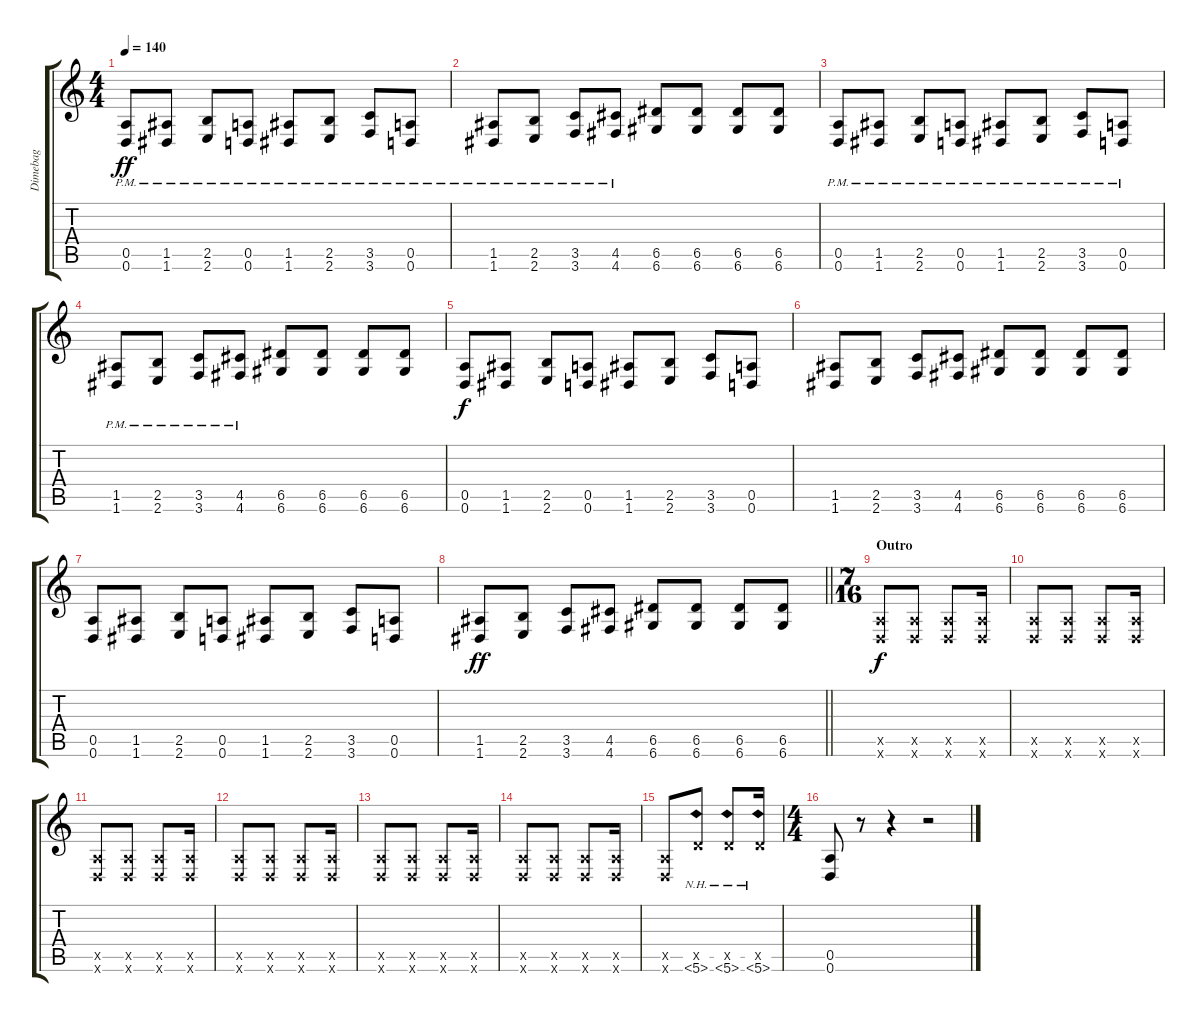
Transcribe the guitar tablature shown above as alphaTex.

\track ("Dimebag" "Dimebag") {instrument distortionguitar}
\staff {score tabs}
\tuning (E4 B3 G3 D3 A2 D2) {hide}
\ts (4 4)
\tempo 140
\clef g2
\ks c
(0.5{pm} 0.6{pm}).8{dy ff} (1.5{pm} 1.6{pm}).8 (2.5{pm} 2.6{pm}).8 (0.5{pm} 0.6{pm}).8 (1.5{pm} 1.6{pm}).8 (2.5{pm} 2.6{pm}).8 (3.5{pm} 3.6{pm}).8 (0.5{pm} 0.6{pm}).8 |
(1.5{pm} 1.6{pm}).8 (2.5{pm} 2.6{pm}).8 (3.5{pm} 3.6{pm}).8 (4.5{pm} 4.6{pm}).8 (6.5 6.6).8 (6.5 6.6).8 (6.5 6.6).8 (6.5 6.6).8 |
(0.5{pm} 0.6{pm}).8 (1.5{pm} 1.6{pm}).8 (2.5{pm} 2.6{pm}).8 (0.5{pm} 0.6{pm}).8 (1.5{pm} 1.6{pm}).8 (2.5{pm} 2.6{pm}).8 (3.5{pm} 3.6{pm}).8 (0.5{pm} 0.6{pm}).8 |
(1.5{pm} 1.6{pm}).8 (2.5{pm} 2.6{pm}).8 (3.5{pm} 3.6{pm}).8 (4.5{pm} 4.6{pm}).8 (6.5 6.6).8 (6.5 6.6).8 (6.5 6.6).8 (6.5 6.6).8 |
(0.5 0.6).8{dy f} (1.5 1.6).8 (2.5 2.6).8 (0.5 0.6).8 (1.5 1.6).8 (2.5 2.6).8 (3.5 3.6).8 (0.5 0.6).8 |
(1.5 1.6).8 (2.5 2.6).8 (3.5 3.6).8 (4.5 4.6).8 (6.5 6.6).8 (6.5 6.6).8 (6.5 6.6).8 (6.5 6.6).8 |
(0.5 0.6).8 (1.5 1.6).8 (2.5 2.6).8 (0.5 0.6).8 (1.5 1.6).8 (2.5 2.6).8 (3.5 3.6).8 (0.5 0.6).8 |
\barLineRight lightlight
(1.5 1.6).8{dy ff} (2.5 2.6).8 (3.5 3.6).8 (4.5 4.6).8 (6.5 6.6).8 (6.5 6.6).8 (6.5 6.6).8 (6.5 6.6).8 |
\ts (7 16)
\section ("" "Outro")
(0.5{x} 0.6{x}).8{dy f} (0.5{x} 0.6{x}).8 (0.5{x} 0.6{x}).8 (0.5{x} 0.6{x}).16 |
(0.5{x} 0.6{x}).8 (0.5{x} 0.6{x}).8 (0.5{x} 0.6{x}).8 (0.5{x} 0.6{x}).16 |
(0.5{x} 0.6{x}).8 (0.5{x} 0.6{x}).8 (0.5{x} 0.6{x}).8 (0.5{x} 0.6{x}).16 |
(0.5{x} 0.6{x}).8 (0.5{x} 0.6{x}).8 (0.5{x} 0.6{x}).8 (0.5{x} 0.6{x}).16 |
(0.5{x} 0.6{x}).8 (0.5{x} 0.6{x}).8 (0.5{x} 0.6{x}).8 (0.5{x} 0.6{x}).16 |
(0.5{x} 0.6{x}).8 (0.5{x} 0.6{x}).8 (0.5{x} 0.6{x}).8 (0.5{x} 0.6{x}).16 |
(0.5{x} 0.6{x}).8 (5.5{x} 5.6{nh}).8 (5.5{x} 5.6{nh}).8 (5.5{x} 5.6{nh}).16 |
\ts (4 4)
(0.5 0.6).8 r.8 r.4 r.2
